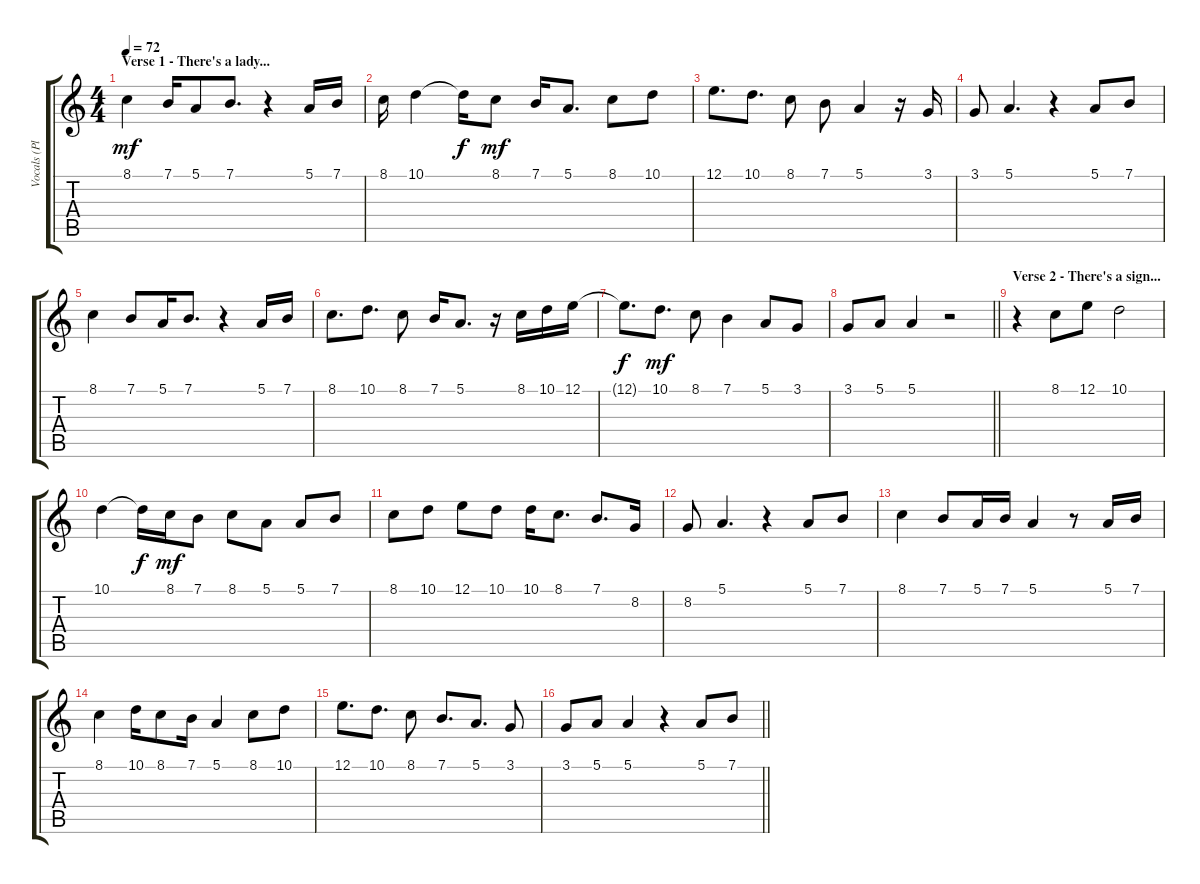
\track ("Vocals (Plant)" "Vocals (Pl") {instrument synthvoice}
\staff {score tabs}
\tuning (E4 B3 G3 D3 A2 E2) {hide}
\ts (4 4)
\section ("" "Verse 1 - There's a lady...")
\tempo 72
\clef g2
\ks c
8.1.4{dy mf} 7.1.16 5.1.8 7.1.8{d} r.4 5.1.16 7.1.16 |
8.1.16 10.1.4 10.1{t}.16{dy f} 8.1.8{dy mf} 7.1.16 5.1.8{d} 8.1.8 10.1.8 |
12.1.8{d} 10.1.8{d} 8.1.8 7.1.8 5.1.4 r.16 3.1.16 |
3.1.8 5.1.4{d} r.4 5.1.8 7.1.8 |
8.1.4 7.1.8 5.1.16 7.1.8{d} r.4 5.1.16 7.1.16 |
8.1.8{d} 10.1.8{d} 8.1.8 7.1.16 5.1.8{d} r.16 8.1.16 10.1.16 12.1.16 |
12.1{t}.8{d dy f} 10.1.8{d dy mf} 8.1.8 7.1.4 5.1.8 3.1.8 |
\barLineRight lightlight
3.1.8 5.1.8 5.1.4 r.2 |
\section ("" "Verse 2 - There's a sign...")
r.4 8.1.8 12.1.8 10.1.2 |
10.1.4 10.1{t}.16{dy f} 8.1.16{dy mf} 7.1.8 8.1.8 5.1.8 5.1.8 7.1.8 |
8.1.8 10.1.8 12.1.8 10.1.8 10.1.16 8.1.8{d} 7.1.8{d} 8.2.16 |
8.2.8 5.1.4{d} r.4 5.1.8 7.1.8 |
8.1.4 7.1.8 5.1.16 7.1.16 5.1.4 r.8 5.1.16 7.1.16 |
8.1.4 10.1.16 8.1.8 7.1.16 5.1.4 8.1.8 10.1.8 |
12.1.8{d} 10.1.8{d} 8.1.8 7.1.8{d} 5.1.8{d} 3.1.8 |
\barLineRight lightlight
3.1.8 5.1.8 5.1.4 r.4 5.1.8 7.1.8
